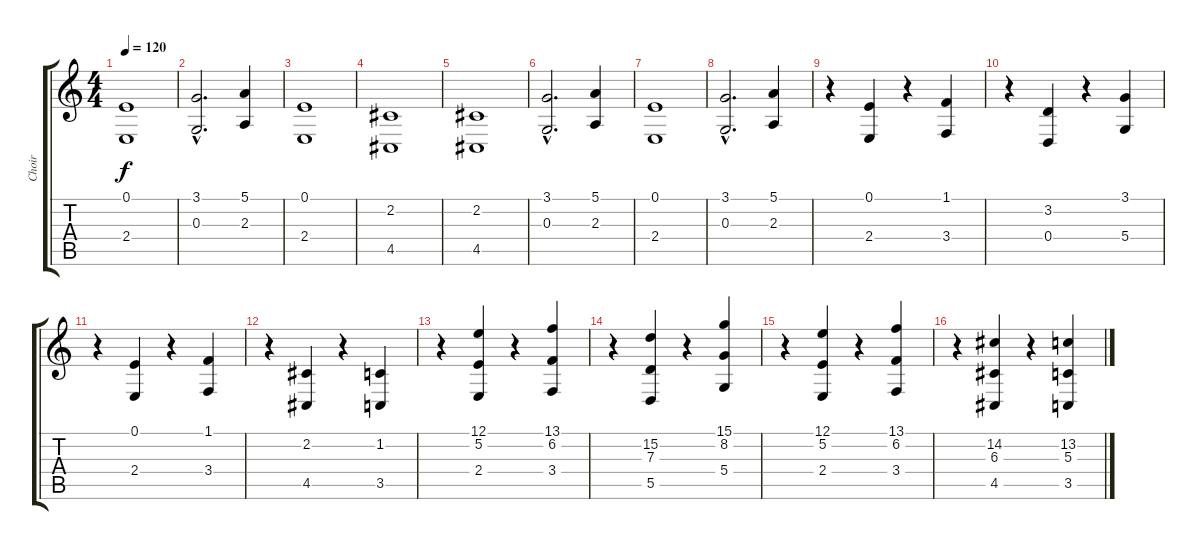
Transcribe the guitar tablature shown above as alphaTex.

\track ("Choir" "Choir") {instrument pad4choir}
\staff {score tabs}
\tuning (E4 B3 G3 D3 A2 E2) {hide}
\ts (4 4)
\tempo 120
\clef g2
\ks c
(0.1 2.4).1{dy f} |
(3.1{hac} 0.3{hac}).2{d} (5.1 2.3).4 |
(0.1 2.4).1 |
(2.2 4.5).1 |
(2.2 4.5).1 |
(3.1{hac} 0.3{hac}).2{d} (5.1 2.3).4 |
(0.1 2.4).1 |
(3.1{hac} 0.3{hac}).2{d} (5.1 2.3).4 |
r.4 (0.1 2.4).4 r.4 (1.1 3.4).4 |
r.4 (3.2 0.4).4 r.4 (3.1 5.4).4 |
r.4 (0.1 2.4).4 r.4 (1.1 3.4).4 |
r.4 (2.2 4.5).4 r.4 (1.2 3.5).4 |
r.4 (12.1 5.2 2.4).4 r.4 (13.1 6.2 3.4).4 |
r.4 (15.2 7.3 5.5).4 r.4 (15.1 8.2 5.4).4 |
r.4 (12.1 5.2 2.4).4 r.4 (13.1 6.2 3.4).4 |
r.4 (14.2 6.3 4.5).4 r.4 (13.2 5.3 3.5).4
